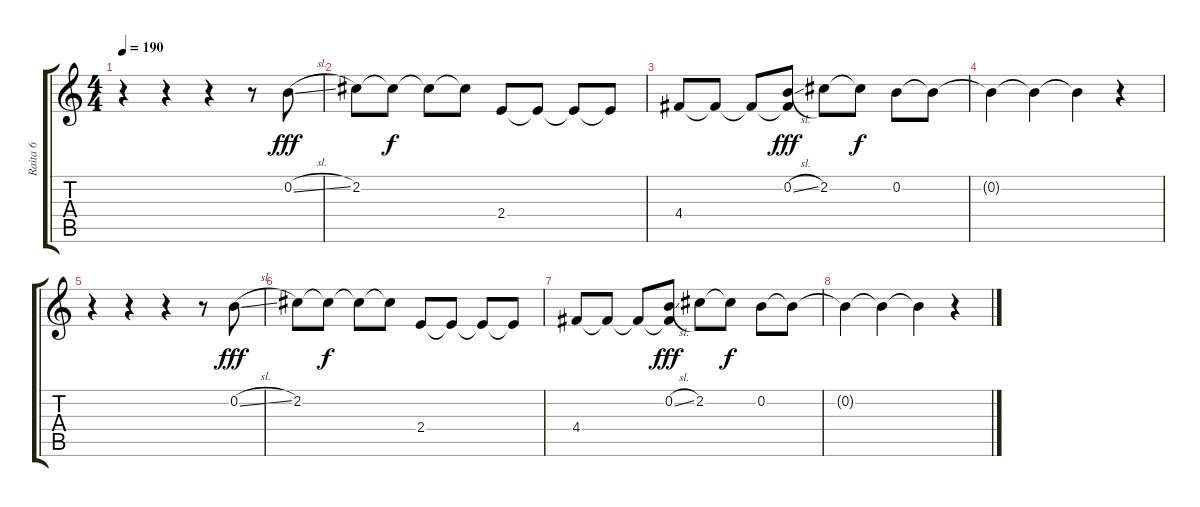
\track ("Raita 6" "Raita 6") {instrument distortionguitar}
\staff {score tabs}
\tuning (E4 B3 G3 D3 A2 E2) {hide}
\ts (4 4)
\tempo 190
\clef g2
\ks c
r.4{dy f} r.4 r.4 r.8 0.2{sl}.8{dy fff} |
2.2.8 2.2{t}.8{dy f} 2.2{t}.8 2.2{t}.8 2.4.8 2.4{t}.8 2.4{t}.8 2.4{t}.8 |
4.4.8 4.4{t}.8 4.4{t}.8 (0.2{sl} 4.4{t}).8{dy fff} 2.2.8 2.2{t}.8{dy f} 0.2.8 0.2{t}.8 |
0.2{t}.4 0.2{t}.4 0.2{t}.4 r.4 |
r.4 r.4 r.4 r.8 0.2{sl}.8{dy fff} |
2.2.8 2.2{t}.8{dy f} 2.2{t}.8 2.2{t}.8 2.4.8 2.4{t}.8 2.4{t}.8 2.4{t}.8 |
4.4.8 4.4{t}.8 4.4{t}.8 (0.2{sl} 4.4{t}).8{dy fff} 2.2.8 2.2{t}.8{dy f} 0.2.8 0.2{t}.8 |
0.2{t}.4 0.2{t}.4 0.2{t}.4 r.4
